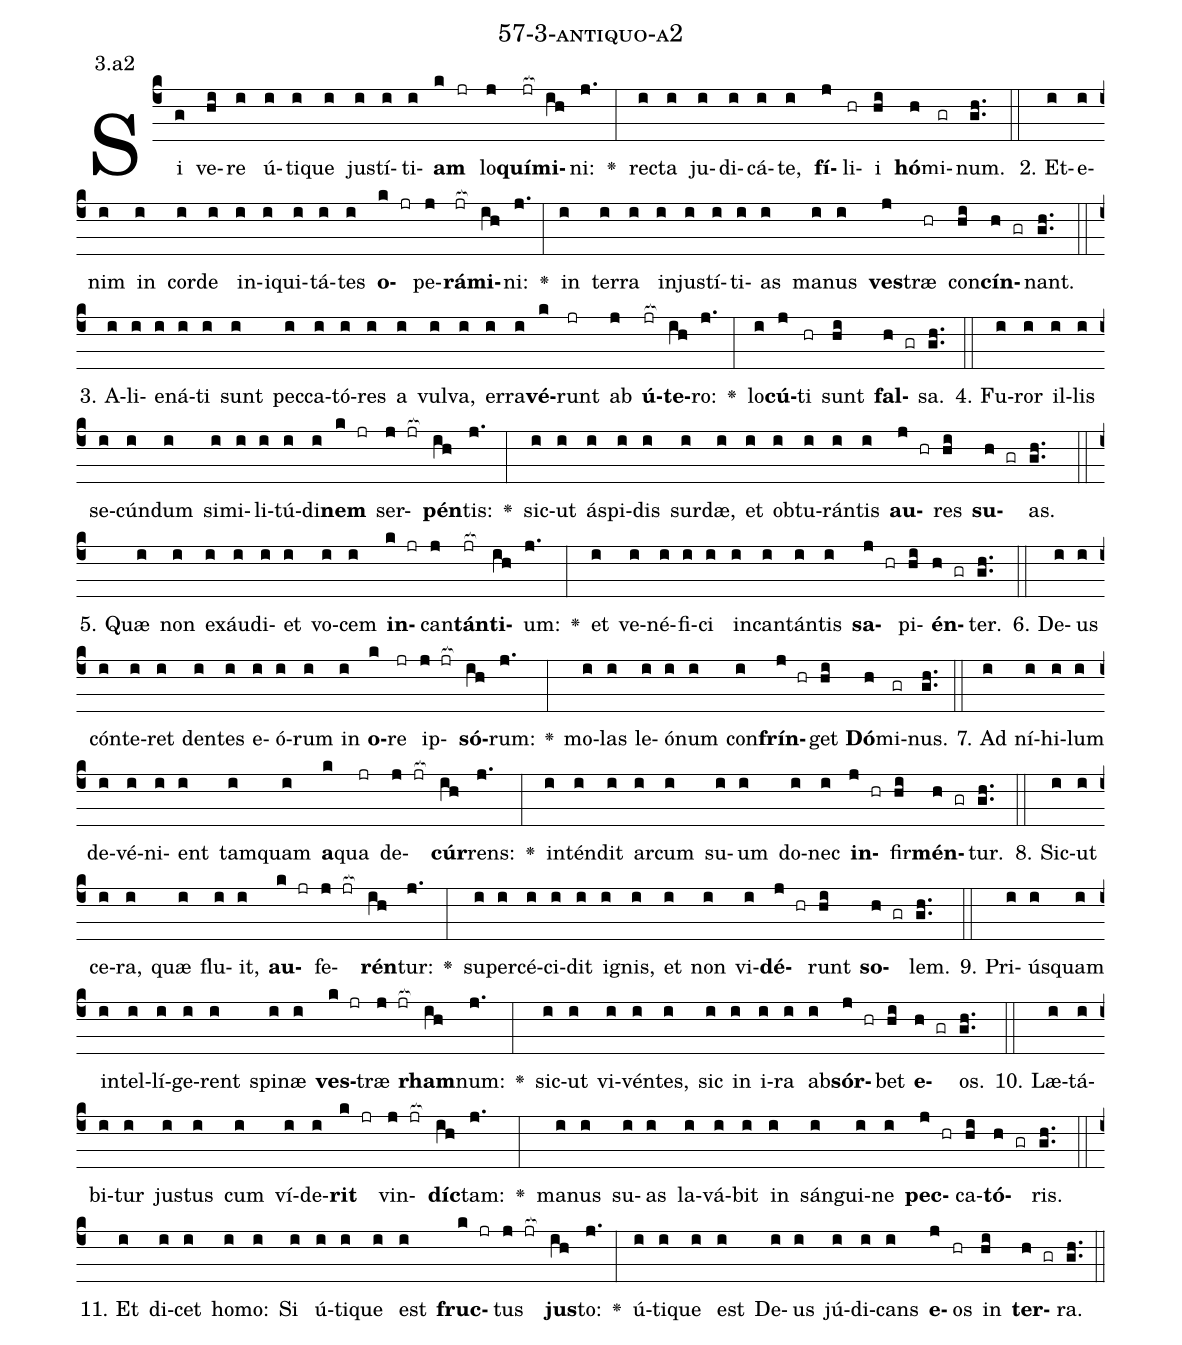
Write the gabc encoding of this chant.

name: 57-3-antiquo-a2;
annotation: 3.a2;
%%
(c4)Si(g) ve(hi)re(i) ú(i)ti(i)que(i) jus(i)tí(i)ti(i)<b>am</b>(k jr) lo(j)<b>quí</b>(jr[ocb:1{])<b>mi</b>(ih[ocb:0}])ni:(j.) <v>\greheightstar</v>(:) rec(i)ta(i) ju(i)di(i)cá(i)te,(i) <b>fí</b>(j)li(hr)i(hi) <b>hó</b>(h)mi(gr)num.(gh..) (::)
2. Et(i)e(i)nim(i) in(i) cor(i)de(i) in(i)i(i)qui(i)tá(i)tes(i) <b>o</b>(k jr)pe(j)<b>rá</b>(jr[ocb:1{])<b>mi</b>(ih[ocb:0}])ni:(j.) <v>\greheightstar</v>(:) in(i) ter(i)ra(i) in(i)jus(i)tí(i)ti(i)as(i) ma(i)nus(i) <b>ves</b>(j)træ(hr) con(hi)<b>cín</b>(h gr)nant.(gh..) (::)
3. A(i)li(i)e(i)ná(i)ti(i) sunt(i) pec(i)ca(i)tó(i)res(i) a(i) vul(i)va,(i) er(i)ra(i)<b>vé</b>(k)runt(jr) ab(j) <b>ú</b>(jr[ocb:1{])<b>te</b>(ih[ocb:0}])ro:(j.) <v>\greheightstar</v>(:) lo(i)<b>cú</b>(j)ti(hr) sunt(hi) <b>fal</b>(h gr)sa.(gh..) (::)
4. Fu(i)ror(i) il(i)lis(i) se(i)cún(i)dum(i) si(i)mi(i)li(i)tú(i)di(i)<b>nem</b>(k jr) ser(j jr[ocb:1{])<b>pén</b>(ih[ocb:0}])tis:(j.) <v>\greheightstar</v>(:) sic(i)ut(i) ás(i)pi(i)dis(i) sur(i)dæ,(i) et(i) ob(i)tu(i)rán(i)tis(i) <b>au</b>(j hr)res(hi) <b>su</b>(h gr)as.(gh..) (::)
5. Quæ(i) non(i) ex(i)áu(i)di(i)et(i) vo(i)cem(i) <b>in</b>(k jr)can(j)<b>tán</b>(jr[ocb:1{])<b>ti</b>(ih[ocb:0}])um:(j.) <v>\greheightstar</v>(:) et(i) ve(i)né(i)fi(i)ci(i) in(i)can(i)tán(i)tis(i) <b>sa</b>(j hr)pi(hi)<b>én</b>(h gr)ter.(gh..) (::)
6. De(i)us(i) cón(i)te(i)ret(i) den(i)tes(i) e(i)ó(i)rum(i) in(i) <b>o</b>(k)re(jr) ip(j jr[ocb:1{])<b>só</b>(ih[ocb:0}])rum:(j.) <v>\greheightstar</v>(:) mo(i)las(i) le(i)ó(i)num(i) con(i)<b>frín</b>(j hr)get(hi) <b>Dó</b>(h)mi(gr)nus.(gh..) (::)
7. Ad(i) ní(i)hi(i)lum(i) de(i)vé(i)ni(i)ent(i) tam(i)quam(i) <b>a</b>(k)qua(jr) de(j jr[ocb:1{])<b>cúr</b>(ih[ocb:0}])rens:(j.) <v>\greheightstar</v>(:) in(i)tén(i)dit(i) ar(i)cum(i) su(i)um(i) do(i)nec(i) <b>in</b>(j hr)fir(hi)<b>mén</b>(h gr)tur.(gh..) (::)
8. Sic(i)ut(i) ce(i)ra,(i) quæ(i) flu(i)it,(i) <b>au</b>(k jr)fe(j jr[ocb:1{])<b>rén</b>(ih[ocb:0}])tur:(j.) <v>\greheightstar</v>(:) su(i)per(i)cé(i)ci(i)dit(i) i(i)gnis,(i) et(i) non(i) vi(i)<b>dé</b>(j hr)runt(hi) <b>so</b>(h gr)lem.(gh..) (::)
9. Pri(i)ús(i)quam(i) in(i)tel(i)lí(i)ge(i)rent(i) spi(i)næ(i) <b>ves</b>(k jr)træ(j jr[ocb:1{]) <b>rham</b>(ih[ocb:0}])num:(j.) <v>\greheightstar</v>(:) sic(i)ut(i) vi(i)vén(i)tes,(i) sic(i) in(i) i(i)ra(i) ab(i)<b>sór</b>(j hr)bet(hi) <b>e</b>(h gr)os.(gh..) (::)
10. Læ(i)tá(i)bi(i)tur(i) jus(i)tus(i) cum(i) ví(i)de(i)<b>rit</b>(k jr) vin(j jr[ocb:1{])<b>díc</b>(ih[ocb:0}])tam:(j.) <v>\greheightstar</v>(:) ma(i)nus(i) su(i)as(i) la(i)vá(i)bit(i) in(i) sán(i)gui(i)ne(i) <b>pec</b>(j hr)ca(hi)<b>tó</b>(h gr)ris.(gh..) (::)
11. Et(i) di(i)cet(i) ho(i)mo:(i) Si(i) ú(i)ti(i)que(i) est(i) <b>fruc</b>(k jr)tus(j jr[ocb:1{]) <b>jus</b>(ih[ocb:0}])to:(j.) <v>\greheightstar</v>(:) ú(i)ti(i)que(i) est(i) De(i)us(i) jú(i)di(i)cans(i) <b>e</b>(j)os(hr) in(hi) <b>ter</b>(h gr)ra.(gh..) (::)
